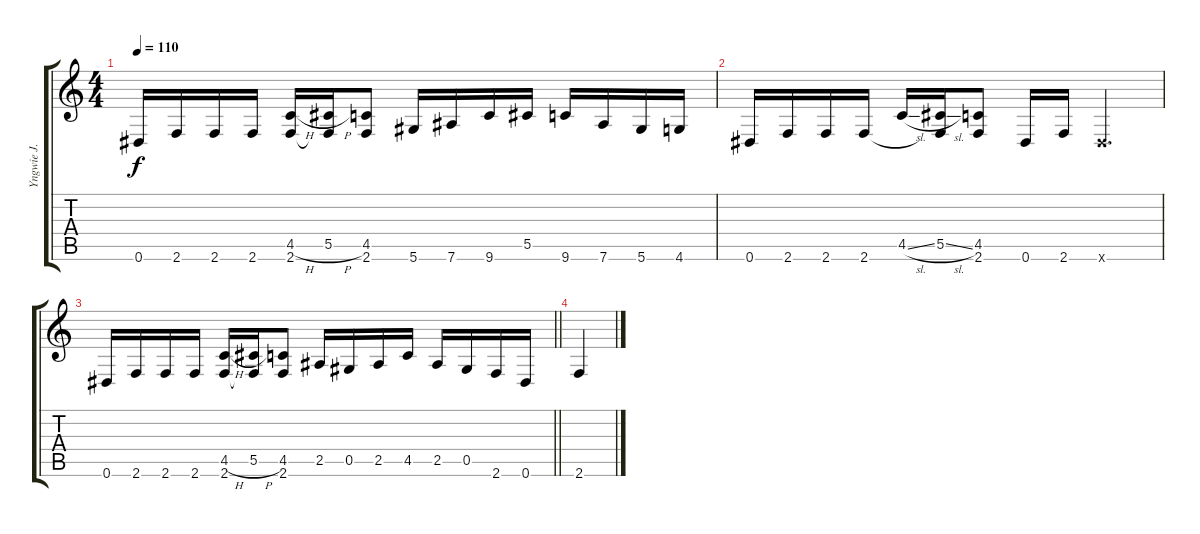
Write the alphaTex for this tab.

\track ("Yngwie J. Malmsteen" "Yngwie J. ") {instrument overdrivenguitar}
\staff {score tabs}
\tuning (Eb4 Bb3 Gb3 Db3 Ab2 Eb2) {hide}
\ts (4 4)
\tempo 110
\clef g2
\ks c
0.6.16{dy f} 2.6.16 2.6.16 2.6.16 (4.5{h} 2.6).16 (5.5{h} 2.6{t}).16 (4.5 2.6).8 5.6.16 7.6.16 9.6.16 5.5.16 9.6.16 7.6.16 5.6.16 4.6.16 |
0.6.16 2.6.16 2.6.16 2.6.16 4.5{sl}.16 (5.5{sl} 2.6{t}).16 (4.5 2.6).8 0.6.16 2.6.16 0.6{x}.4{d} |
\barLineRight lightlight
0.6.16 2.6.16 2.6.16 2.6.16 (4.5{h} 2.6).16 (5.5{h} 2.6{t}).16 (4.5 2.6).8 2.5.16 0.5.16 2.5.16 4.5.16 2.5.16 0.5.16 2.6.16 0.6.16 |
2.6.4
